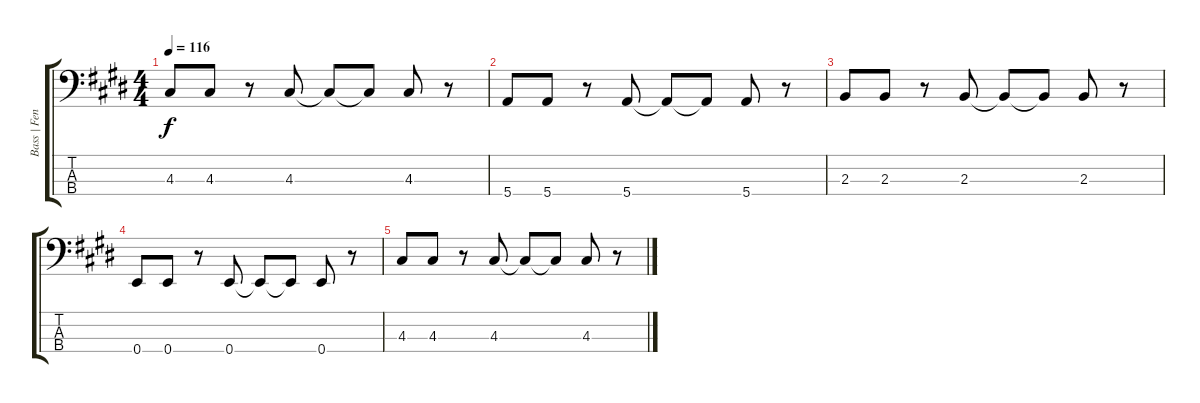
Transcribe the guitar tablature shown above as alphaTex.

\track ("Bass | Fender Standard Precision" "Bass | Fen") {instrument electricbassfinger}
\staff {score tabs}
\tuning (G2 D2 A1 E1) {hide}
\ts (4 4)
\tempo 116
\clef f4
\ks c#minor
4.3.8{dy f} 4.3.8 r.8 4.3.8 4.3{t}.8 4.3{t}.8 4.3.8 r.8 |
5.4.8 5.4.8 r.8 5.4.8 5.4{t}.8 5.4{t}.8 5.4.8 r.8 |
2.3.8 2.3.8 r.8 2.3.8 2.3{t}.8 2.3{t}.8 2.3.8 r.8 |
0.4.8 0.4.8 r.8 0.4.8 0.4{t}.8 0.4{t}.8 0.4.8 r.8 |
4.3.8 4.3.8 r.8 4.3.8 4.3{t}.8 4.3{t}.8 4.3.8 r.8
